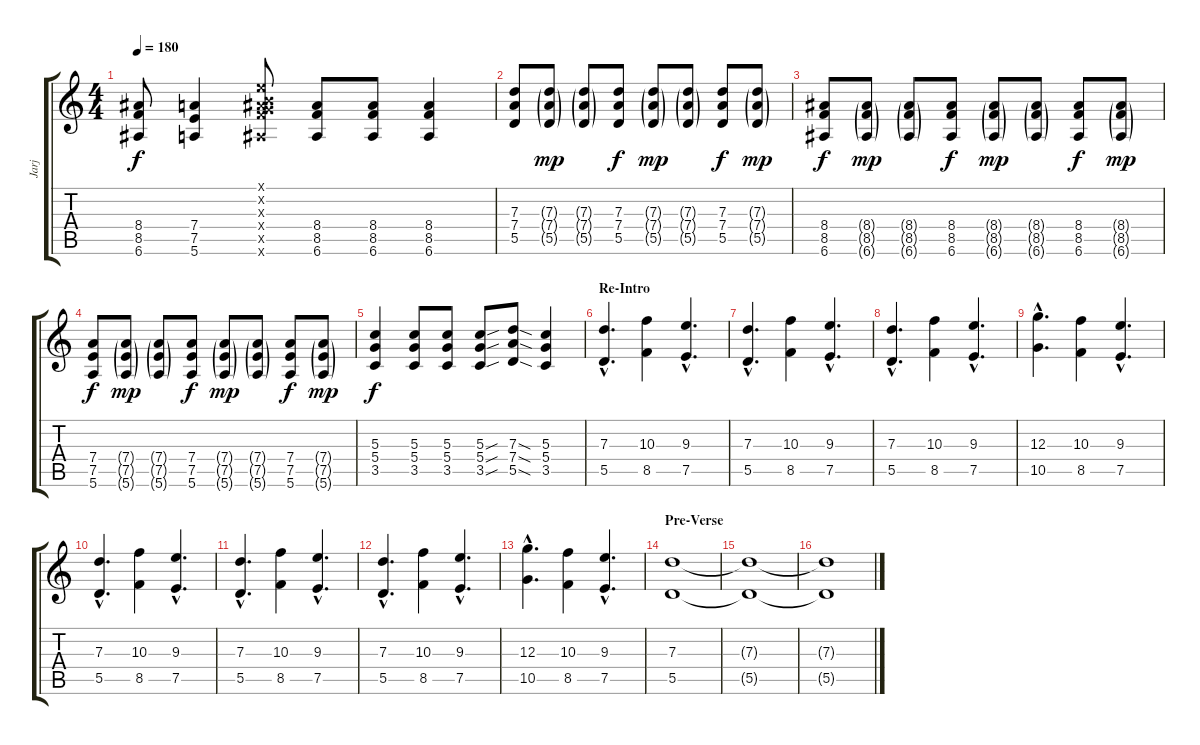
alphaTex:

\track ("Jarj" "Jarj") {instrument distortionguitar}
\staff {score tabs}
\tuning (E4 B3 G3 D3 A2 E2) {hide}
\ts (4 4)
\tempo 180
\clef g2
\ks c
(8.4{t} 8.5{t} 6.6{t}).8{dy f} (7.4 7.5 5.6).4 (0.1{x} 0.2{x} 0.3{x} 8.4{x} 8.5{x} 6.6{x}).8 (8.4 8.5 6.6).8 (8.4 8.5 6.6).8 (8.4 8.5 6.6).4 |
(7.3 7.4 5.5).8 (7.3{g} 7.4{g} 5.5{g}).8{dy mp} (7.3{g} 7.4{g} 5.5{g}).8 (7.3 7.4 5.5).8{dy f} (7.3{g} 7.4{g} 5.5{g}).8{dy mp} (7.3{g} 7.4{g} 5.5{g}).8 (7.3 7.4 5.5).8{dy f} (7.3{g} 7.4{g} 5.5{g}).8{dy mp} |
(8.4 8.5 6.6).8{dy f} (8.4{g} 8.5{g} 6.6{g}).8{dy mp} (8.4{g} 8.5{g} 6.6{g}).8 (8.4 8.5 6.6).8{dy f} (8.4{g} 8.5{g} 6.6{g}).8{dy mp} (8.4{g} 8.5{g} 6.6{g}).8 (8.4 8.5 6.6).8{dy f} (8.4{g} 8.5{g} 6.6{g}).8{dy mp} |
(7.4 7.5 5.6).8{dy f} (7.4{g} 7.5{g} 5.6{g}).8{dy mp} (7.4{g} 7.5{g} 5.6{g}).8 (7.4 7.5 5.6).8{dy f} (7.4{g} 7.5{g} 5.6{g}).8{dy mp} (7.4{g} 7.5{g} 5.6{g}).8 (7.4 7.5 5.6).8{dy f} (7.4{g} 7.5{g} 5.6{g}).8{dy mp} |
(5.3 5.4 3.5).4{dy f} (5.3 5.4 3.5).8 (5.3 5.4 3.5).8 (5.3{sou} 5.4{sou} 3.5{sou}).8 (7.3{sod} 7.4{sod} 5.5{sod}).8 (5.3 5.4 3.5).4 |
\section ("" "Re-Intro")
(7.3{hac} 5.5{hac}).4{d} (10.3 8.5).4 (9.3{hac} 7.5{hac}).4{d} |
(7.3{hac} 5.5{hac}).4{d} (10.3 8.5).4 (9.3{hac} 7.5{hac}).4{d} |
(7.3{hac} 5.5{hac}).4{d} (10.3 8.5).4 (9.3{hac} 7.5{hac}).4{d} |
(12.3{hac} 10.5{hac}).4{d} (10.3 8.5).4 (9.3{hac} 7.5{hac}).4{d} |
(7.3{hac} 5.5{hac}).4{d} (10.3 8.5).4 (9.3{hac} 7.5{hac}).4{d} |
(7.3{hac} 5.5{hac}).4{d} (10.3 8.5).4 (9.3{hac} 7.5{hac}).4{d} |
(7.3{hac} 5.5{hac}).4{d} (10.3 8.5).4 (9.3{hac} 7.5{hac}).4{d} |
(12.3{hac} 10.5{hac}).4{d} (10.3 8.5).4 (9.3{hac} 7.5{hac}).4{d} |
\section ("" "Pre-Verse")
(7.3 5.5).1{volume 16} |
(7.3{t} 5.5{t}).1 |
(7.3{t} 5.5{t}).1{volume 14}
